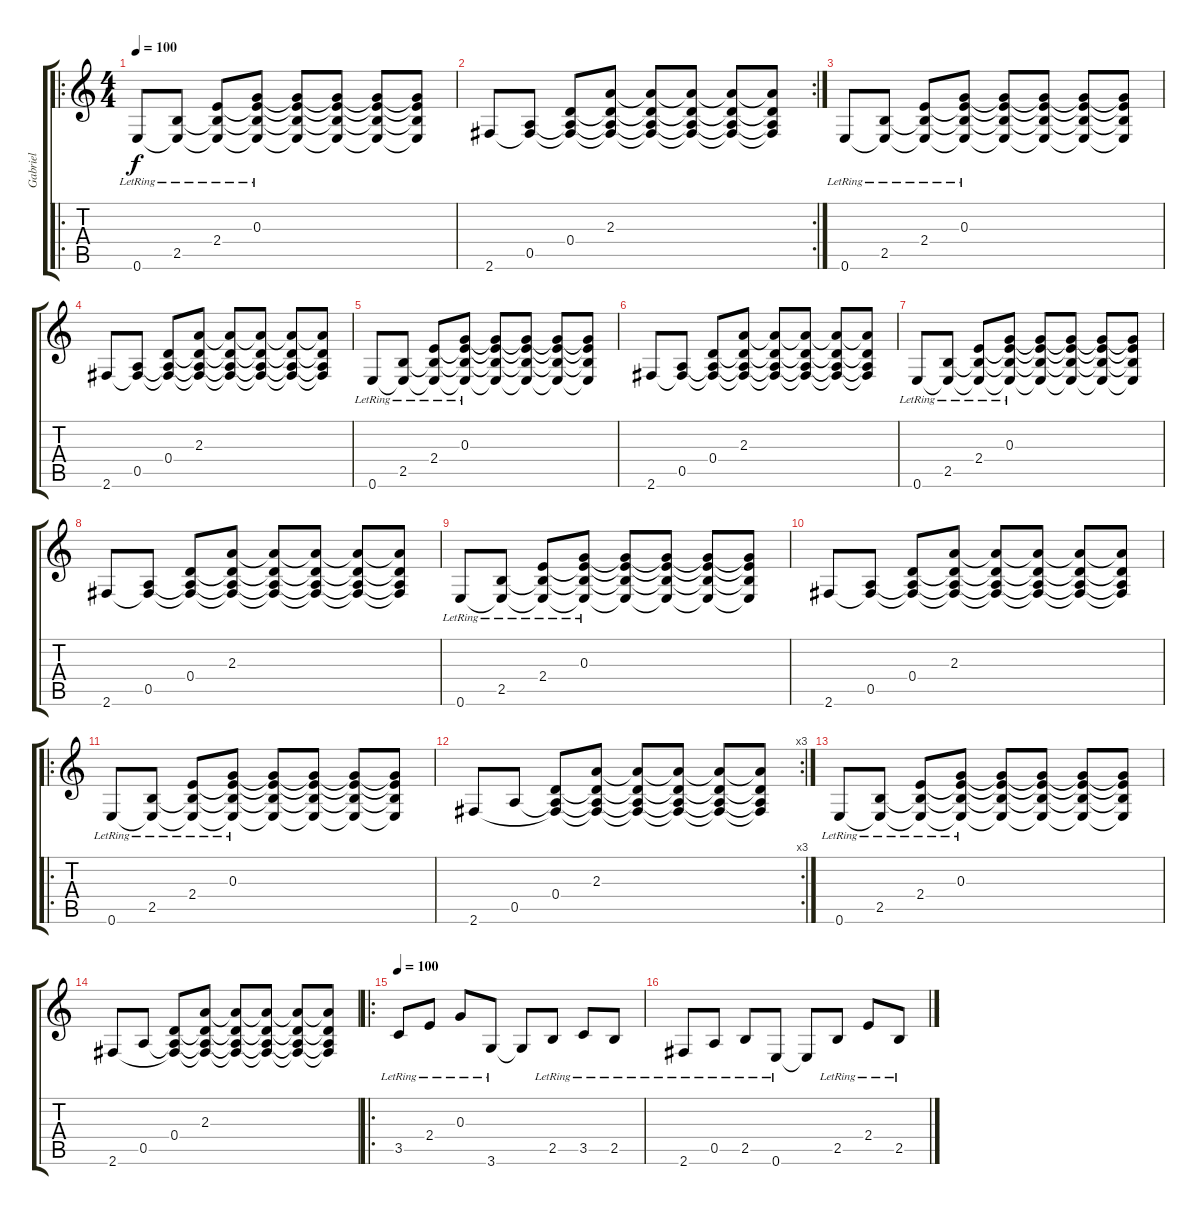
\track ("Gabriel" "Gabriel") {instrument electricguitarclean}
\staff {score tabs}
\tuning (E4 B3 G3 D3 A2 E2) {hide}
\ro
\ts (4 4)
\tempo 100
\clef g2
\ks c
0.6{lr}.8{dy f instrument electricguitarclean} (2.5{lr} 0.6{t}).8 (2.4{lr} 2.5{t} 0.6{t}).8 (0.3{lr} 2.4{t} 2.5{t} 0.6{t}).8 (0.3{t} 2.4{t} 2.5{t} 0.6{t}).8 (0.3{t} 2.4{t} 2.5{t} 0.6{t}).8 (0.3{t} 2.4{t} 2.5{t} 0.6{t}).8 (0.3{t} 2.4{t} 2.5{t} 0.6{t}).8 |
\rc 2
2.6.8 (0.5 2.6{t}).8 (0.4 0.5{t} 2.6{t}).8 (2.3 0.4{t} 0.5{t} 2.6{t}).8 (2.3{t} 0.4{t} 0.5{t} 2.6{t}).8 (2.3{t} 0.4{t} 0.5{t} 2.6{t}).8 (2.3{t} 0.4{t} 0.5{t} 2.6{t}).8 (2.3{t} 0.4{t} 0.5{t} 2.6{t}).8 |
0.6{lr}.8 (2.5{lr} 0.6{t}).8 (2.4{lr} 2.5{t} 0.6{t}).8 (0.3{lr} 2.4{t} 2.5{t} 0.6{t}).8 (0.3{t} 2.4{t} 2.5{t} 0.6{t}).8 (0.3{t} 2.4{t} 2.5{t} 0.6{t}).8 (0.3{t} 2.4{t} 2.5{t} 0.6{t}).8 (0.3{t} 2.4{t} 2.5{t} 0.6{t}).8 |
2.6.8 (0.5 2.6{t}).8 (0.4 0.5{t} 2.6{t}).8 (2.3 0.4{t} 0.5{t} 2.6{t}).8 (2.3{t} 0.4{t} 0.5{t} 2.6{t}).8 (2.3{t} 0.4{t} 0.5{t} 2.6{t}).8 (2.3{t} 0.4{t} 0.5{t} 2.6{t}).8 (2.3{t} 0.4{t} 0.5{t} 2.6{t}).8 |
0.6{lr}.8 (2.5{lr} 0.6{t}).8 (2.4{lr} 2.5{t} 0.6{t}).8 (0.3{lr} 2.4{t} 2.5{t} 0.6{t}).8 (0.3{t} 2.4{t} 2.5{t} 0.6{t}).8 (0.3{t} 2.4{t} 2.5{t} 0.6{t}).8 (0.3{t} 2.4{t} 2.5{t} 0.6{t}).8 (0.3{t} 2.4{t} 2.5{t} 0.6{t}).8 |
2.6.8 (0.5 2.6{t}).8 (0.4 0.5{t} 2.6{t}).8 (2.3 0.4{t} 0.5{t} 2.6{t}).8 (2.3{t} 0.4{t} 0.5{t} 2.6{t}).8 (2.3{t} 0.4{t} 0.5{t} 2.6{t}).8 (2.3{t} 0.4{t} 0.5{t} 2.6{t}).8 (2.3{t} 0.4{t} 0.5{t} 2.6{t}).8 |
0.6{lr}.8 (2.5{lr} 0.6{t}).8 (2.4{lr} 2.5{t} 0.6{t}).8 (0.3{lr} 2.4{t} 2.5{t} 0.6{t}).8 (0.3{t} 2.4{t} 2.5{t} 0.6{t}).8 (0.3{t} 2.4{t} 2.5{t} 0.6{t}).8 (0.3{t} 2.4{t} 2.5{t} 0.6{t}).8 (0.3{t} 2.4{t} 2.5{t} 0.6{t}).8 |
2.6.8 (0.5 2.6{t}).8 (0.4 0.5{t} 2.6{t}).8 (2.3 0.4{t} 0.5{t} 2.6{t}).8 (2.3{t} 0.4{t} 0.5{t} 2.6{t}).8 (2.3{t} 0.4{t} 0.5{t} 2.6{t}).8 (2.3{t} 0.4{t} 0.5{t} 2.6{t}).8 (2.3{t} 0.4{t} 0.5{t} 2.6{t}).8 |
0.6{lr}.8 (2.5{lr} 0.6{t}).8 (2.4{lr} 2.5{t} 0.6{t}).8 (0.3{lr} 2.4{t} 2.5{t} 0.6{t}).8 (0.3{t} 2.4{t} 2.5{t} 0.6{t}).8 (0.3{t} 2.4{t} 2.5{t} 0.6{t}).8 (0.3{t} 2.4{t} 2.5{t} 0.6{t}).8 (0.3{t} 2.4{t} 2.5{t} 0.6{t}).8 |
2.6.8 (0.5 2.6{t}).8 (0.4 0.5{t} 2.6{t}).8 (2.3 0.4{t} 0.5{t} 2.6{t}).8 (2.3{t} 0.4{t} 0.5{t} 2.6{t}).8 (2.3{t} 0.4{t} 0.5{t} 2.6{t}).8 (2.3{t} 0.4{t} 0.5{t} 2.6{t}).8 (2.3{t} 0.4{t} 0.5{t} 2.6{t}).8 |
\ro
0.6{lr}.8 (2.5{lr} 0.6{t}).8 (2.4{lr} 2.5{t} 0.6{t}).8 (0.3{lr} 2.4{t} 2.5{t} 0.6{t}).8 (0.3{t} 2.4{t} 2.5{t} 0.6{t}).8 (0.3{t} 2.4{t} 2.5{t} 0.6{t}).8 (0.3{t} 2.4{t} 2.5{t} 0.6{t}).8 (0.3{t} 2.4{t} 2.5{t} 0.6{t}).8 |
\rc 3
2.6.8 0.5.8 (0.4 0.5{t} 2.6{t}).8 (2.3 0.4{t} 0.5{t} 2.6{t}).8 (2.3{t} 0.4{t} 0.5{t} 2.6{t}).8 (2.3{t} 0.4{t} 0.5{t} 2.6{t}).8 (2.3{t} 0.4{t} 0.5{t} 2.6{t}).8 (2.3{t} 0.4{t} 0.5{t} 2.6{t}).8 |
0.6{lr}.8 (2.5{lr} 0.6{t}).8 (2.4{lr} 2.5{t} 0.6{t}).8 (0.3{lr} 2.4{t} 2.5{t} 0.6{t}).8 (0.3{t} 2.4{t} 2.5{t} 0.6{t}).8 (0.3{t} 2.4{t} 2.5{t} 0.6{t}).8 (0.3{t} 2.4{t} 2.5{t} 0.6{t}).8 (0.3{t} 2.4{t} 2.5{t} 0.6{t}).8 |
2.6.8 0.5.8 (0.4 0.5{t} 2.6{t}).8 (2.3 0.4{t} 0.5{t} 2.6{t}).8 (2.3{t} 0.4{t} 0.5{t} 2.6{t}).8 (2.3{t} 0.4{t} 0.5{t} 2.6{t}).8 (2.3{t} 0.4{t} 0.5{t} 2.6{t}).8 (2.3{t} 0.4{t} 0.5{t} 2.6{t}).8 |
\ro
\tempo 100
3.5{lr}.8 2.4{lr}.8 0.3{lr}.8 3.6{lr}.8 3.6{t}.8 2.5{lr}.8 3.5{lr}.8 2.5{lr}.8 |
2.6{lr}.8 0.5{lr}.8 2.5{lr}.8 0.6{lr}.8 0.6{t}.8 2.5{lr}.8 2.4{lr}.8 2.5{lr}.8
